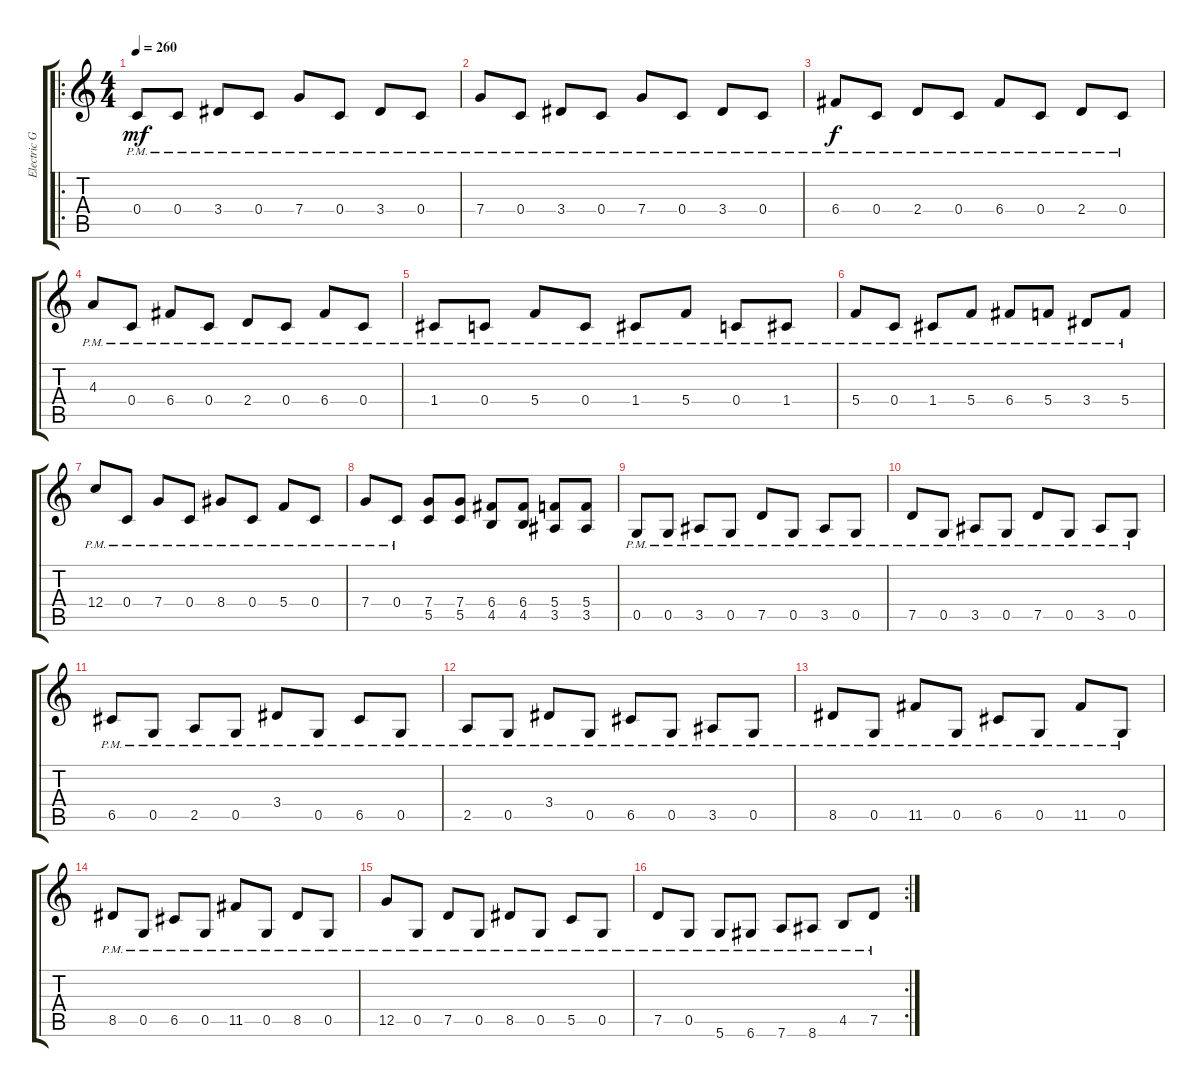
\track ("Electric Guitar" "Electric G") {instrument overdrivenguitar}
\staff {score tabs}
\tuning (D4 A3 F3 C3 G2 D2) {hide}
\ro
\ts (4 4)
\tempo 260
\clef g2
\ks c
0.4{pm}.8{dy mf} 0.4{pm}.8 3.4{pm}.8 0.4{pm}.8 7.4{pm}.8 0.4{pm}.8 3.4{pm}.8 0.4{pm}.8 |
7.4{pm}.8 0.4{pm}.8 3.4{pm}.8 0.4{pm}.8 7.4{pm}.8 0.4{pm}.8 3.4{pm}.8 0.4{pm}.8 |
6.4{pm}.8{dy f} 0.4{pm}.8 2.4{pm}.8 0.4{pm}.8 6.4{pm}.8 0.4{pm}.8 2.4{pm}.8 0.4{pm}.8 |
4.3{pm}.8 0.4{pm}.8 6.4{pm}.8 0.4{pm}.8 2.4{pm}.8 0.4{pm}.8 6.4{pm}.8 0.4{pm}.8 |
1.4{pm}.8 0.4{pm}.8 5.4{pm}.8 0.4{pm}.8 1.4{pm}.8 5.4{pm}.8 0.4{pm}.8 1.4{pm}.8 |
5.4{pm}.8 0.4{pm}.8 1.4{pm}.8 5.4{pm}.8 6.4{pm}.8 5.4{pm}.8 3.4{pm}.8 5.4{pm}.8 |
12.4{pm}.8 0.4{pm}.8 7.4{pm}.8 0.4{pm}.8 8.4{pm}.8 0.4{pm}.8 5.4{pm}.8 0.4{pm}.8 |
7.4{pm}.8 0.4{pm}.8 (7.4 5.5).8 (7.4 5.5).8 (6.4 4.5).8 (6.4 4.5).8 (5.4 3.5).8 (5.4 3.5).8 |
0.5{pm}.8 0.5{pm}.8 3.5{pm}.8 0.5{pm}.8 7.5{pm}.8 0.5{pm}.8 3.5{pm}.8 0.5{pm}.8 |
7.5{pm}.8 0.5{pm}.8 3.5{pm}.8 0.5{pm}.8 7.5{pm}.8 0.5{pm}.8 3.5{pm}.8 0.5{pm}.8 |
6.5{pm}.8 0.5{pm}.8 2.5{pm}.8 0.5{pm}.8 3.4{pm}.8 0.5{pm}.8 6.5{pm}.8 0.5{pm}.8 |
2.5{pm}.8 0.5{pm}.8 3.4{pm}.8 0.5{pm}.8 6.5{pm}.8 0.5{pm}.8 3.5{pm}.8 0.5{pm}.8 |
8.5{pm}.8 0.5{pm}.8 11.5{pm}.8 0.5{pm}.8 6.5{pm}.8 0.5{pm}.8 11.5{pm}.8 0.5{pm}.8 |
8.5{pm}.8 0.5{pm}.8 6.5{pm}.8 0.5{pm}.8 11.5{pm}.8 0.5{pm}.8 8.5{pm}.8 0.5{pm}.8 |
12.5{pm}.8 0.5{pm}.8 7.5{pm}.8 0.5{pm}.8 8.5{pm}.8 0.5{pm}.8 5.5{pm}.8 0.5{pm}.8 |
\rc 2
7.5{pm}.8 0.5{pm}.8 5.6{pm}.8 6.6{pm}.8 7.6{pm}.8 8.6{pm}.8 4.5{pm}.8 7.5{pm}.8
